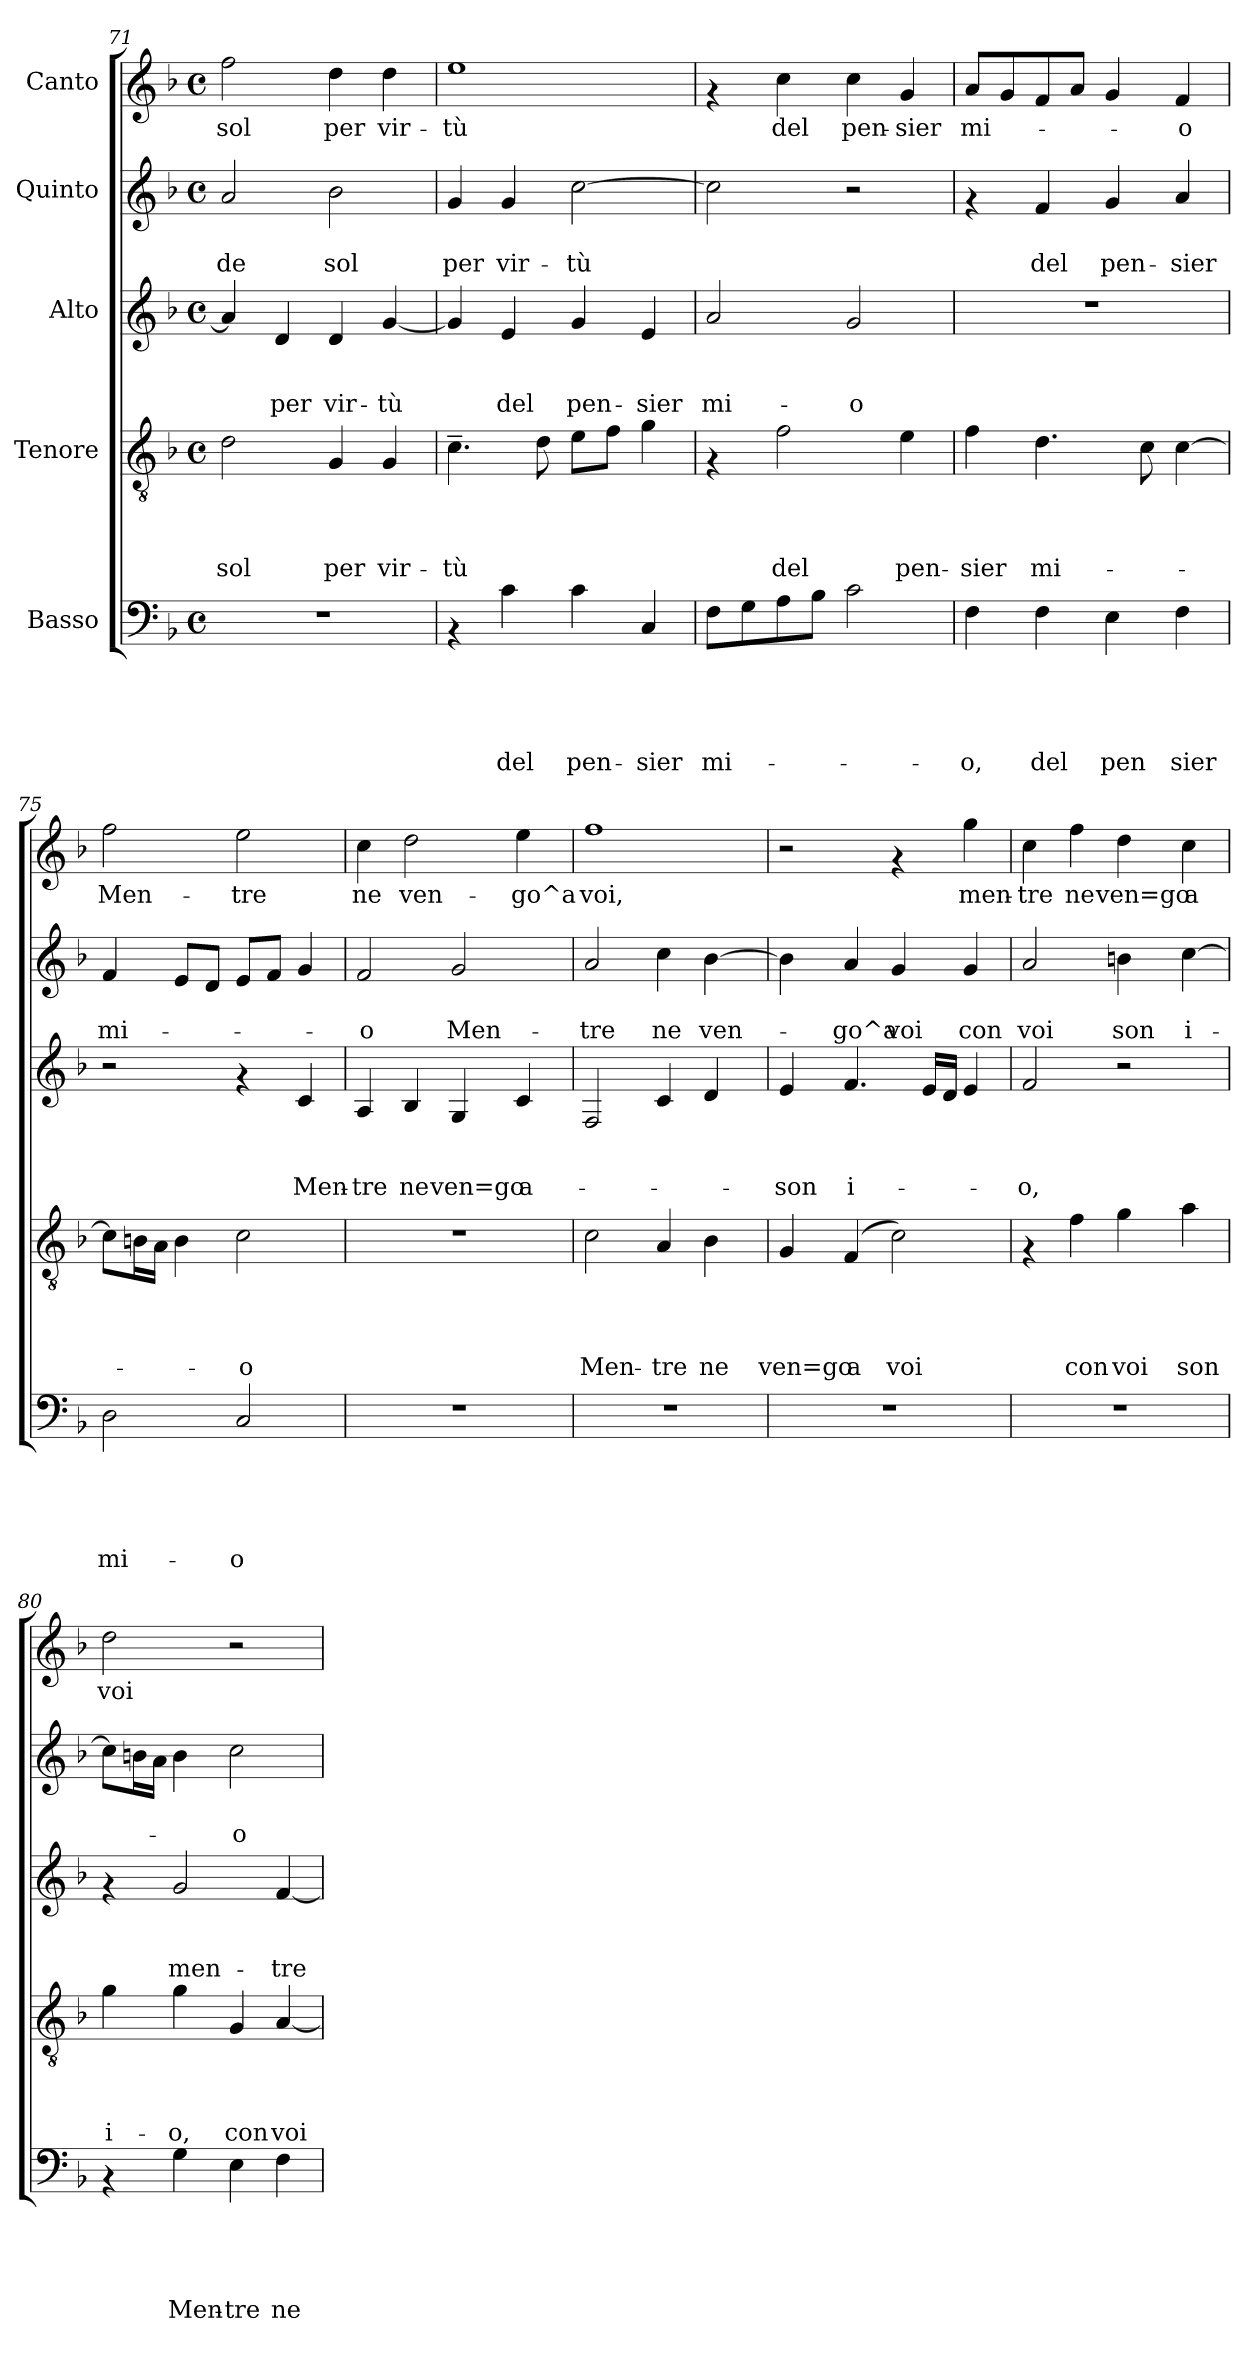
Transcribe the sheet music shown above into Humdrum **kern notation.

**kern	**text	**text	**text	**text	**text	**kern	**text	**text	**text	**text	**kern	**text	**text	**text	**kern	**text	**text	**kern	**text
*part5	*part5	*part5	*part5	*part5	*part5	*part4	*part4	*part4	*part4	*part4	*part3	*part3	*part3	*part3	*part2	*part2	*part2	*part1	*part1
*staff5	*staff5	*staff5	*staff5	*staff5	*staff5	*staff4	*staff4	*staff4	*staff4	*staff4	*staff3	*staff3	*staff3	*staff3	*staff2	*staff2	*staff2	*staff1	*staff1
*I"Basso	*	*	*	*	*	*I"Tenore	*	*	*	*	*I"Alto	*	*	*	*I"Quinto	*	*	*I"Canto	*
*clefF4	*	*	*	*	*	*clefGv2	*	*	*	*	*clefG2	*	*	*	*clefG2	*	*	*clefG2	*
*k[b-]	*	*	*	*	*	*k[b-]	*	*	*	*	*k[b-]	*	*	*	*k[b-]	*	*	*k[b-]	*
*F:	*	*	*	*	*	*F:	*	*	*	*	*F:	*	*	*	*F:	*	*	*F:	*
*M4/4	*	*	*	*	*	*M4/4	*	*	*	*	*M4/4	*	*	*	*M4/4	*	*	*M4/4	*
*met(c)	*	*	*	*	*	*met(c)	*	*	*	*	*met(c)	*	*	*	*met(c)	*	*	*met(c)	*
=71	=71	=71	=71	=71	=71	=71	=71	=71	=71	=71	=71	=71	=71	=71	=71	=71	=71	=71	=71
!	!	!	!	!	!	!	!	!	!	!LO:LY:b	!	!	!	!	!	!	!LO:LY:b	!	!LO:LY:b
1r	.	.	.	.	.	2d\	.	.	.	sol	4a/]	.	.	.	2a/	.	-de	2ff\	sol
!	!	!	!	!	!	!	!	!	!	!	!	!	!	!LO:LY:b	!	!	!	!	!
.	.	.	.	.	.	.	.	.	.	.	4d/	.	.	per	.	.	.	.	.
!	!	!	!	!	!	!	!	!	!	!LO:LY:b	!	!	!	!LO:LY:b	!	!	!LO:LY:b	!	!LO:LY:b
.	.	.	.	.	.	4G/	.	.	.	per	4d/	.	.	vir-	2b-\	.	sol	4dd\	per
!	!	!	!	!	!	!	!	!	!	!LO:LY:b	!	!	!	!LO:LY:b	!	!	!	!	!LO:LY:b
.	.	.	.	.	.	4G/	.	.	.	vir-	[>4g/	.	.	-tù	.	.	.	4dd\	vir-
!!LO:PB:g=z
=72	=72	=72	=72	=72	=72	=72	=72	=72	=72	=72	=72	=72	=72	=72	=72	=72	=72	=72	=72
!	!	!	!	!	!	!	!	!	!	!LO:LY:b	!	!	!	!	!	!	!LO:LY:b	!	!LO:LY:b
4rAA	.	.	.	.	.	4.c~>\	.	.	.	-tù	4g/]	.	.	.	4g/	.	per	1ee	-tù
!	!	!	!	!	!LO:LY:b	!	!	!	!	!	!	!	!	!LO:LY:b	!	!	!LO:LY:b	!	!
4c\	.	.	.	.	del	.	.	.	.	.	4e/	.	.	del	4g/	.	vir-	.	.
.	.	.	.	.	.	8d\	.	.	.	.	.	.	.	.	.	.	.	.	.
!	!	!	!	!	!LO:LY:b	!	!	!	!	!	!	!	!	!LO:LY:b	!	!	!LO:LY:b	!	!
4c\	.	.	.	.	pen-	8e\L	.	.	.	.	4g/	.	.	pen-	[>2cc\	.	-tù	.	.
.	.	.	.	.	.	8f\J	.	.	.	.	.	.	.	.	.	.	.	.	.
!	!	!	!	!	!LO:LY:b	!	!	!	!	!	!	!	!	!LO:LY:b	!	!	!	!	!
4C/	.	.	.	.	-sier	4g\	.	.	.	.	4e/	.	.	-sier	.	.	.	.	.
=73	=73	=73	=73	=73	=73	=73	=73	=73	=73	=73	=73	=73	=73	=73	=73	=73	=73	=73	=73
!	!	!	!	!	!LO:LY:b	!	!	!	!	!	!	!	!	!LO:LY:b	!	!	!	!	!
8F\L	.	.	.	.	mi-	4rF	.	.	.	.	2a/	.	.	mi-	2cc\]	.	.	4rf	.
8G\	.	.	.	.	.	.	.	.	.	.	.	.	.	.	.	.	.	.	.
!	!	!	!	!	!	!	!	!	!	!LO:LY:b	!	!	!	!	!	!	!	!	!LO:LY:b
8A\	.	.	.	.	.	2f\	.	.	.	del	.	.	.	.	.	.	.	4cc\	del
8B-\J	.	.	.	.	.	.	.	.	.	.	.	.	.	.	.	.	.	.	.
!	!	!	!	!	!	!	!	!	!	!	!	!	!	!LO:LY:b	!	!	!	!	!LO:LY:b
2c\	.	.	.	.	.	.	.	.	.	.	2g/	.	.	-o	2r	.	.	4cc\	pen-
!	!	!	!	!	!	!	!	!	!	!LO:LY:b	!	!	!	!	!	!	!	!	!LO:LY:b
.	.	.	.	.	.	4e\	.	.	.	pen-	.	.	.	.	.	.	.	4g/	-sier
=74	=74	=74	=74	=74	=74	=74	=74	=74	=74	=74	=74	=74	=74	=74	=74	=74	=74	=74	=74
!	!	!	!	!	!LO:LY:b	!	!	!	!	!LO:LY:b	!	!	!	!	!	!	!	!	!LO:LY:b
4F\	.	.	.	.	-o,	4f\	.	.	.	-sier	1r	.	.	.	4rf	.	.	8a/L	mi-
.	.	.	.	.	.	.	.	.	.	.	.	.	.	.	.	.	.	8g/	.
!	!	!	!	!	!LO:LY:b	!	!	!	!	!LO:LY:b	!	!	!	!	!	!	!LO:LY:b	!	!
4F\	.	.	.	.	del	4.d\	.	.	.	mi-	.	.	.	.	4f/	.	del	8f/	.
.	.	.	.	.	.	.	.	.	.	.	.	.	.	.	.	.	.	8a/J	.
!	!	!	!	!	!LO:LY:b	!	!	!	!	!	!	!	!	!	!	!	!LO:LY:b	!	!
4E\	.	.	.	.	pen	.	.	.	.	.	.	.	.	.	4g/	.	pen-	4g/	.
.	.	.	.	.	.	8c\	.	.	.	.	.	.	.	.	.	.	.	.	.
!	!	!	!	!	!LO:LY:b	!	!	!	!	!	!	!	!	!	!	!	!LO:LY:b	!	!LO:LY:b
4F\	.	.	.	.	sier	[>4c\	.	.	.	.	.	.	.	.	4a/	.	-sier	4f/	-o
=75	=75	=75	=75	=75	=75	=75	=75	=75	=75	=75	=75	=75	=75	=75	=75	=75	=75	=75	=75
!	!	!	!	!	!LO:LY:b	!	!	!	!	!	!	!	!	!	!	!	!LO:LY:b	!	!LO:LY:b
2D\	.	.	.	.	mi-	8c\L]	.	.	.	.	2r	.	.	.	4f/	.	mi-	2ff\	Men-
.	.	.	.	.	.	16Bn\L	.	.	.	.	.	.	.	.	.	.	.	.	.
.	.	.	.	.	.	16A\JJ	.	.	.	.	.	.	.	.	.	.	.	.	.
.	.	.	.	.	.	4B\	.	.	.	.	.	.	.	.	8e/L	.	.	.	.
.	.	.	.	.	.	.	.	.	.	.	.	.	.	.	8d/J	.	.	.	.
!	!	!	!	!	!LO:LY:b	!	!	!	!	!LO:LY:b	!	!	!	!	!	!	!	!	!LO:LY:b
2C/	.	.	.	.	-o	2c\	.	.	.	-o	4rf	.	.	.	8e/L	.	.	2ee\	-tre
.	.	.	.	.	.	.	.	.	.	.	.	.	.	.	8f/J	.	.	.	.
!	!	!	!	!	!	!	!	!	!	!	!	!	!	!LO:LY:b	!	!	!	!	!
.	.	.	.	.	.	.	.	.	.	.	4c/	.	.	Men-	4g/	.	.	.	.
=76	=76	=76	=76	=76	=76	=76	=76	=76	=76	=76	=76	=76	=76	=76	=76	=76	=76	=76	=76
!	!	!	!	!	!	!	!	!	!	!	!	!	!	!LO:LY:b	!	!	!LO:LY:b	!	!LO:LY:b
1r	.	.	.	.	.	1r	.	.	.	.	4A/	.	.	-tre	2f/	.	-o	4cc\	ne
!	!	!	!	!	!	!	!	!	!	!	!	!	!	!LO:LY:b	!	!	!	!	!LO:LY:b
.	.	.	.	.	.	.	.	.	.	.	4B-/	.	.	ne	.	.	.	2dd\	ven-
!	!	!	!	!	!	!	!	!	!	!	!	!	!	!LO:LY:b	!	!	!LO:LY:b	!	!
.	.	.	.	.	.	.	.	.	.	.	4G/	.	.	ven=go	2g/	.	Men-	.	.
!	!	!	!	!	!	!	!	!	!	!	!	!	!	!LO:LY:b	!	!	!	!	!LO:LY:b
.	.	.	.	.	.	.	.	.	.	.	4c/	.	.	a-	.	.	.	4ee\	-go^a
=77	=77	=77	=77	=77	=77	=77	=77	=77	=77	=77	=77	=77	=77	=77	=77	=77	=77	=77	=77
!	!	!	!	!	!	!	!	!	!	!LO:LY:b	!	!	!	!	!	!	!LO:LY:b	!	!LO:LY:b
1r	.	.	.	.	.	2c\	.	.	.	Men-	2F/	.	.	.	2a/	.	-tre	1ff	voi,
!	!	!	!	!	!	!	!	!	!	!LO:LY:b	!	!	!	!	!	!	!LO:LY:b	!	!
.	.	.	.	.	.	4A/	.	.	.	-tre	4c/	.	.	.	4cc\	.	ne	.	.
!	!	!	!	!	!	!	!	!	!	!LO:LY:b	!	!	!	!	!	!	!LO:LY:b	!	!
.	.	.	.	.	.	4B-\	.	.	.	ne	4d/	.	.	.	[<4b-\	.	ven-	.	.
!!LO:LB:g=z
=78	=78	=78	=78	=78	=78	=78	=78	=78	=78	=78	=78	=78	=78	=78	=78	=78	=78	=78	=78
!	!	!	!	!	!	!	!	!	!	!LO:LY:b	!	!	!	!LO:LY:b	!	!	!	!	!
1r	.	.	.	.	.	4G/	.	.	.	ven=go	4e/	.	.	-son	4b-\]	.	.	2r	.
!	!	!	!	!	!	!	!	!	!	!LO:LY:b	!	!	!	!LO:LY:b	!	!	!LO:LY:b	!	!
.	.	.	.	.	.	(<4F/	.	.	.	a	4.f/	.	.	i-	4a/	.	-go^a	.	.
!	!	!	!	!	!	!	!	!	!	!LO:LY:b	!	!	!	!	!	!	!LO:LY:b	!	!
.	.	.	.	.	.	2c\)	.	.	.	voi	.	.	.	.	4g/	.	voi	4rf	.
.	.	.	.	.	.	.	.	.	.	.	16e/LL	.	.	.	.	.	.	.	.
.	.	.	.	.	.	.	.	.	.	.	16d/JJ	.	.	.	.	.	.	.	.
!	!	!	!	!	!	!	!	!	!	!	!	!	!	!	!	!	!LO:LY:b	!	!LO:LY:b
.	.	.	.	.	.	.	.	.	.	.	4e/	.	.	.	4g/	.	con	4gg\	men-
=79	=79	=79	=79	=79	=79	=79	=79	=79	=79	=79	=79	=79	=79	=79	=79	=79	=79	=79	=79
!	!	!	!	!	!	!	!	!	!	!	!	!	!	!LO:LY:b	!	!	!LO:LY:b	!	!LO:LY:b
1r	.	.	.	.	.	4rF	.	.	.	.	2f/	.	.	-o,	2a/	.	voi	4cc\	-tre
!	!	!	!	!	!	!	!	!	!	!LO:LY:b	!	!	!	!	!	!	!	!	!LO:LY:b
.	.	.	.	.	.	4f\	.	.	.	con	.	.	.	.	.	.	.	4ff\	ne
!	!	!	!	!	!	!	!	!	!	!LO:LY:b	!	!	!	!	!	!	!LO:LY:b	!	!LO:LY:b
.	.	.	.	.	.	4g\	.	.	.	voi	2r	.	.	.	4bn\	.	son	4dd\	ven=go
!	!	!	!	!	!	!	!	!	!	!LO:LY:b	!	!	!	!	!	!	!LO:LY:b	!	!LO:LY:b
.	.	.	.	.	.	4a\	.	.	.	son	.	.	.	.	[>4cc\	.	i-	4cc\	a
=80	=80	=80	=80	=80	=80	=80	=80	=80	=80	=80	=80	=80	=80	=80	=80	=80	=80	=80	=80
!	!	!	!	!	!	!	!	!	!	!LO:LY:b	!	!	!	!	!	!	!	!	!LO:LY:b
4rAA	.	.	.	.	.	4g\	.	.	.	i-	4rf	.	.	.	8cc\L]	.	.	2dd\	voi
.	.	.	.	.	.	.	.	.	.	.	.	.	.	.	16bn\L	.	.	.	.
.	.	.	.	.	.	.	.	.	.	.	.	.	.	.	16a\JJ	.	.	.	.
!	!	!	!	!	!LO:LY:b	!	!	!	!	!LO:LY:b	!	!	!	!LO:LY:b	!	!	!	!	!
4G\	.	.	.	.	Men-	4g\	.	.	.	-o,	2g/	.	.	men-	4b\	.	.	.	.
!	!	!	!	!	!LO:LY:b	!	!	!	!	!LO:LY:b	!	!	!	!	!	!	!LO:LY:b	!	!
4E\	.	.	.	.	-tre	4G/	.	.	.	con	.	.	.	.	2cc\	.	-o	2r	.
!	!	!	!	!	!LO:LY:b	!	!	!	!	!LO:LY:b	!	!	!	!LO:LY:b	!	!	!	!	!
4F\	.	.	.	.	ne	[<4A/	.	.	.	voi	[<4f/	.	.	-tre	.	.	.	.	.
=	=	=	=	=	=	=	=	=	=	=	=	=	=	=	=	=	=	=	=
*-	*-	*-	*-	*-	*-	*-	*-	*-	*-	*-	*-	*-	*-	*-	*-	*-	*-	*-	*-
